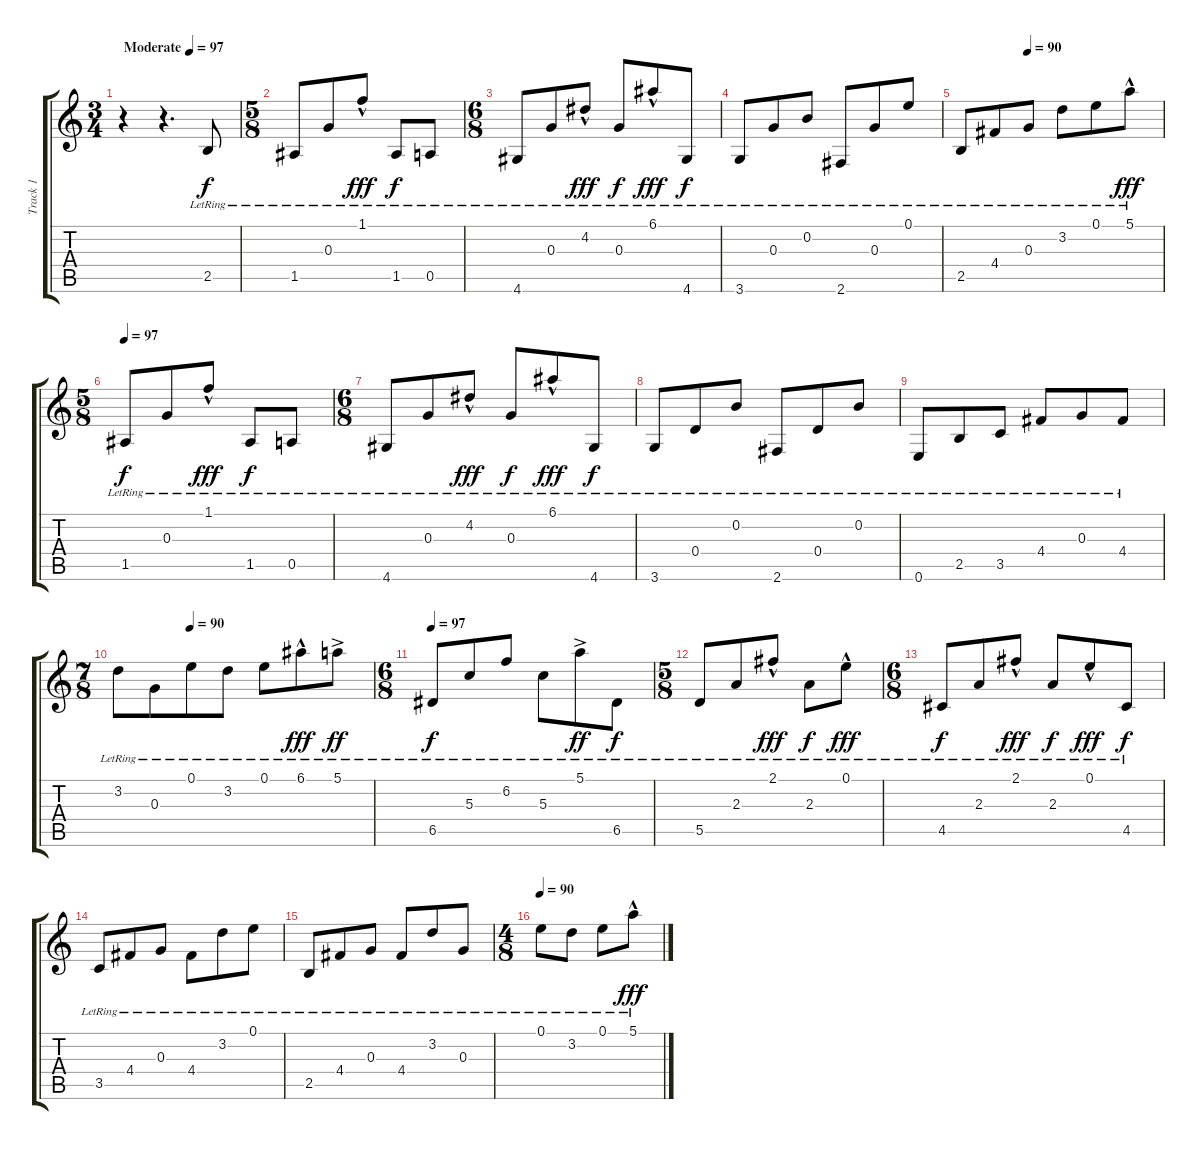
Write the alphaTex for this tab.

\track ("Track 1" "Track 1") {instrument acousticguitarnylon}
\staff {score tabs}
\tuning (E4 B3 G3 D3 A2 E2) {hide}
\ts (3 4)
\tempo (97 "Moderate")
\clef g2
\ks c
r.4{dy f instrument acousticguitarnylon} r.4{d} 2.5{lr}.8 |
\ts (5 8)
1.5{lr}.8 0.3{lr}.8 1.1{hac lr}.8{dy fff} 1.5{lr}.8{dy f} 0.5{lr}.8 |
\ts (6 8)
4.6{lr}.8 0.3{lr}.8 4.2{hac lr}.8{dy fff} 0.3{lr}.8{dy f} 6.1{hac lr}.8{dy fff} 4.6{lr}.8{dy f} |
3.6{lr}.8 0.3{lr}.8 0.2{lr}.8 2.6{lr}.8 0.3{lr}.8 0.1{lr}.8 |
\tempo (90 0.3333333333333333)
2.5{lr}.8 4.4{lr}.8 0.3{lr}.8 3.2{lr}.8 0.1{lr}.8 5.1{hac lr}.8{dy fff} |
\ts (5 8)
\tempo 97
1.5{lr}.8{dy f} 0.3{lr}.8 1.1{hac lr}.8{dy fff} 1.5{lr}.8{dy f} 0.5{lr}.8 |
\ts (6 8)
4.6{lr}.8 0.3{lr}.8 4.2{hac lr}.8{dy fff} 0.3{lr}.8{dy f} 6.1{hac lr}.8{dy fff} 4.6{lr}.8{dy f} |
3.6{lr}.8 0.4{lr}.8 0.2{lr}.8 2.6{lr}.8 0.4{lr}.8 0.2{lr}.8 |
0.6{lr}.8 2.5{lr}.8 3.5{lr}.8 4.4{lr}.8 0.3{lr}.8 4.4{lr}.8 |
\ts (7 8)
\tempo (90 0.2857142857142857)
3.2{lr}.8 0.3{lr}.8 0.1{lr}.8 3.2{lr}.8 0.1{lr}.8 6.1{hac lr}.8{dy fff} 5.1{ac lr}.8{dy ff} |
\ts (6 8)
\tempo 97
6.5{lr}.8{dy f} 5.3{lr}.8 6.2{lr}.8 5.3{lr}.8 5.1{ac lr}.8{dy ff} 6.5{lr}.8{dy f} |
\ts (5 8)
5.5{lr}.8 2.3{lr}.8 2.1{hac lr}.8{dy fff} 2.3{lr}.8{dy f} 0.1{hac lr}.8{dy fff} |
\ts (6 8)
4.5{lr}.8{dy f} 2.3{lr}.8 2.1{hac lr}.8{dy fff} 2.3{lr}.8{dy f} 0.1{hac lr}.8{dy fff} 4.5{lr}.8{dy f} |
3.5{lr}.8 4.4{lr}.8 0.3{lr}.8 4.4{lr}.8 3.2{lr}.8 0.1{lr}.8 |
2.5{lr}.8 4.4{lr}.8 0.3{lr}.8 4.4{lr}.8 3.2{lr}.8 0.3{lr}.8 |
\ts (4 8)
\tempo 90
0.1{lr}.8 3.2{lr}.8 0.1{lr}.8 5.1{hac lr}.8{dy fff}
